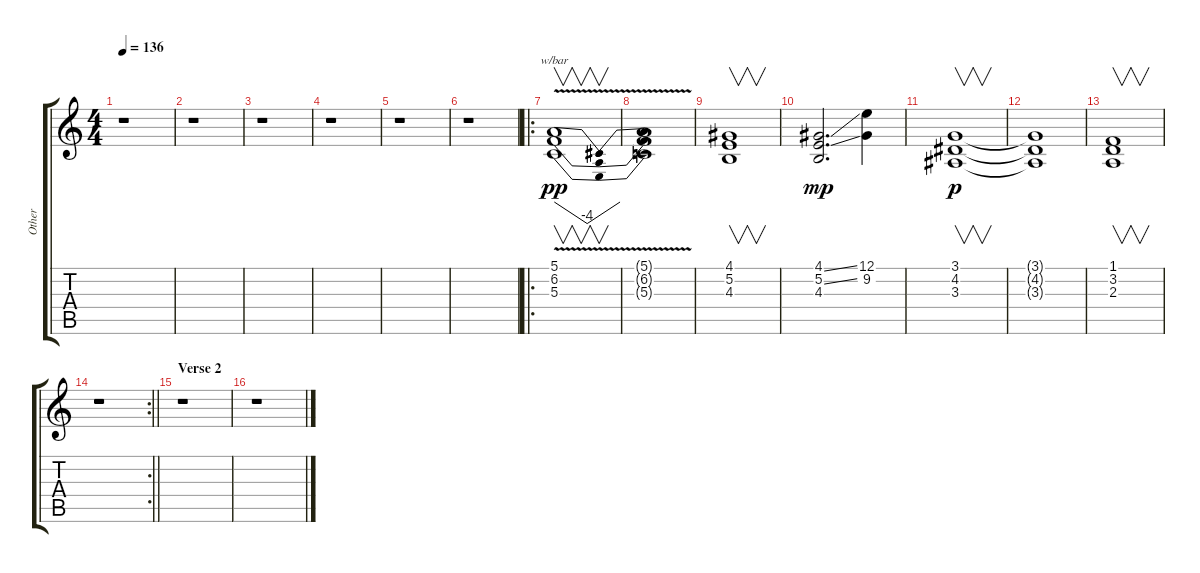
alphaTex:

\track ("Other" "Other") {instrument seashore}
\staff {score tabs}
\tuning (E4 B3 G3 D3 A2 E2) {hide}
\ts (4 4)
\tempo 136
\clef g2
\ks c
r.1{dy f} |
r.1 |
r.1 |
r.1 |
r.1 |
r.1 |
\ro
(5.1{v} 6.2 5.3).1{v tbe (dip default 0 0 30 -16 60 0) dy pp volume 10 balance 14 instrument electricguitarclean} |
(5.1{t} 6.2{t} 5.3{t}).1 |
(4.1 5.2 4.3).1{v balance 3} |
(4.1{ss} 5.2{ss} 4.3).2{d dy mp} (12.1 9.2).4 |
(3.1 4.2 3.3).1{v dy p balance 10} |
(3.1{t} 4.2{t} 3.3{t}).1 |
(1.1 3.2 2.3).1{v} |
\rc 2
\barLineRight lightlight
r.1 |
\section ("" "Verse 2")
r.1 |
r.1
